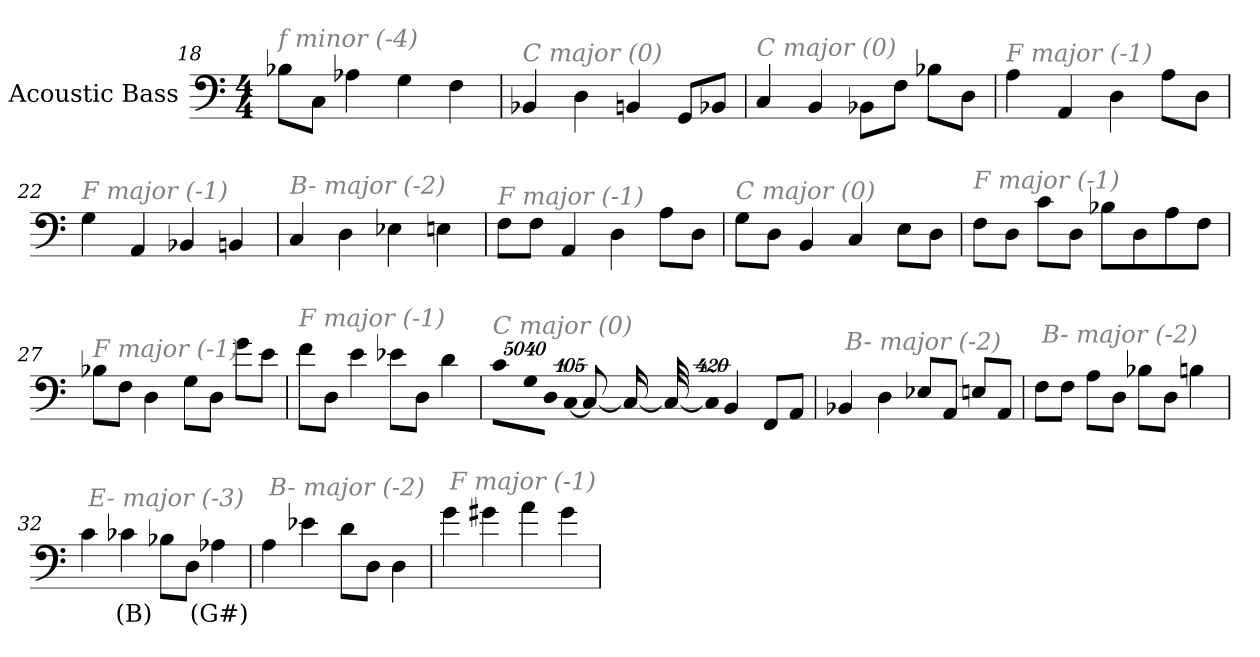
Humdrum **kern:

**kern	**text
*part1	*part1
*staff1	*staff1
*I"Acoustic Bass	*
*clefF4	*
*ITrd7c12	*
*k[]	*
*C:	*
*M4/4	*
=18	=18
!LO:TX:i:color=#808080:t=f minor (-4)	!
8BB-XL	.
8CCJ	.
4AA-X	.
4GG	.
4FF	.
=19	=19
!LO:TX:i:color=#808080:t=C major (0)	!
4BBB-X	.
4DD	.
4BBBn	.
8GGGL	.
8BBB-XJ	.
=20	=20
!LO:TX:i:color=#808080:t=C major (0)	!
4CC	.
4BBB	.
8BBB-XL	.
8FFJ	.
8BB-XL	.
8DDJ	.
=21	=21
!LO:TX:i:color=#808080:t=F major (-1)	!
4AA	.
4AAA	.
4DD	.
8AAL	.
8DDJ	.
=22	=22
!LO:TX:i:color=#808080:t=F major (-1)	!
4GG	.
4AAA	.
4BBB-X	.
4BBBn	.
=23	=23
!LO:TX:i:color=#808080:t=B- major (-2)	!
4CC	.
4DD	.
4EE-X	.
4EEn	.
=24	=24
!LO:TX:i:color=#808080:t=F major (-1)	!
8FFL	.
8FFJ	.
4AAA	.
4DD	.
8AAL	.
8DDJ	.
=25	=25
!LO:TX:i:color=#808080:t=C major (0)	!
8GGL	.
8DDJ	.
4BBB	.
4CC	.
8EEL	.
8DDJ	.
=26	=26
!LO:TX:i:color=#808080:t=F major (-1)	!
8FFL	.
8DDJ	.
8CL	.
8DDJ	.
8BB-XL	.
8DD	.
8AA	.
8FFJ	.
=27	=27
!LO:TX:i:color=#808080:t=F major (-1)	!
8BB-XL	.
8FFJ	.
4DD	.
8GGL	.
8DDJ	.
8GL	.
8EJ	.
=28	=28
!LO:TX:i:color=#808080:t=F major (-1)	!
8FL	.
8DDJ	.
4E	.
8E-XL	.
8DDJ	.
4D	.
=29	=29
!LO:TX:i:color=#808080:t=C major (0)	!
!LO:N:vis=8	!
40320%3347CL	.
!LO:N:vis=8	!
40320%3347GG	.
!LO:N:vis=8	!
40320%3347DDJ	.
!LO:N:vis=1024	!
[13440%13CC	.
8CC_	.
16CC_	.
32CC_	.
!LO:N:vis=1024%31	!
13440%407CC]	.
4BBB	.
8FFFL	.
8AAAJ	.
=30	=30
!LO:TX:i:color=#808080:t=B- major (-2)	!
4BBB-X	.
4DD	.
8EE-XL	.
8AAAJ	.
8EEnL	.
8AAAJ	.
=31	=31
!LO:TX:i:color=#808080:t=B- major (-2)	!
8FFL	.
8FFJ	.
8AAL	.
8DDJ	.
8BB-XL	.
8DDJ	.
4BBn	.
=32	=32
!LO:TX:i:color=#808080:t=E- major (-3)	!
4C	.
4C-Xi	(B)
8BB-XL	.
8DDJ	.
4AA-Xi	(G#)
=33	=33
!LO:TX:i:color=#808080:t=B- major (-2)	!
4AA	.
4E-X	.
8DL	.
8DDJ	.
4DD	.
=34	=34
!LO:TX:i:color=#808080:t=F major (-1)	!
4G	.
4G#X	.
4A	.
4G#	.
=	=
*-	*-
